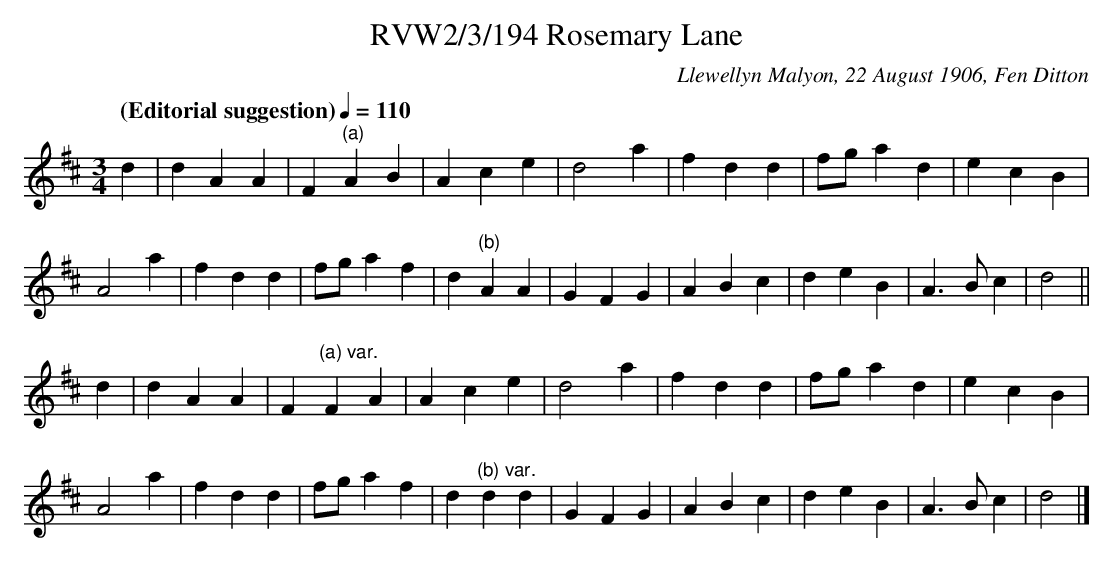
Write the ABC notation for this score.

X:1
T:RVW2/3/194 Rosemary Lane
C:Llewellyn Malyon, 22 August 1906, Fen Ditton
L:1/4
Q: "(Editorial suggestion)" 1/4=110
M:3/4
K:D
d | d A A | F "^(a)" A B | A c e | d2 a | f d d | f/2g/2 a d | e c B | $
A2 a | f d d | f/2g/2 a f | d "^(b)" A A | G F G | A B c | d e B | A3/2 B/2 c | d2||$
d | d A A | F "^(a) var." F A | A c e | d2 a | f d d | f/2g/2 a d | e c B | $
A2 a | f d d | f/2g/2 a f | d "^(b) var." d d | G F G | A B c | d e B | A3/2 B/2 c | d2|]
